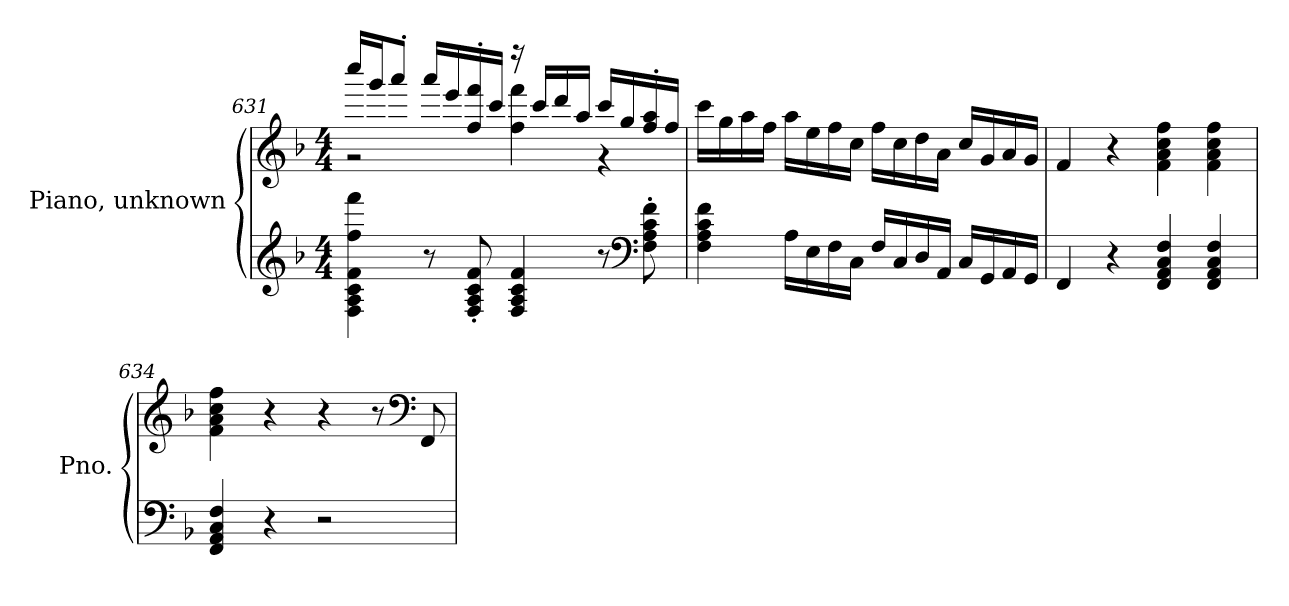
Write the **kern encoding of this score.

**kern	**kern
*part1	*part1
*staff2	*staff1
*I"Piano, unknown	*
*I'Pno.	*
*clefG2	*clefG2
*k[b-]	*k[b-]
*M4/4	*M4/4
=631	=631
*	*^
4F\ 4A\ 4c\ 4f\ 4ff\ 4fff\	16cccc/LL	2r
.	16ggg/J	.
.	8aaa'/J	.
8r	16aaa/LL	.
.	16eee/	.
8F/' 8A/' 8c/' 8f/'	16ff/' 16fff/'	.
.	16ccc/JJ	.
4F/ 4A/ 4c/ 4f/	16r	4ff\ 4fff\
.	16ccc/LL	.
.	16ddd/	.
.	16aa/JJ	.
8r	16ccc/LL	4r
.	16gg/	.
*clefF4	*	*
8F\' 8A\' 8c\' 8f\'	16ff/' 16aa/'	.
.	16ff/JJ	.
*	*v	*v
!!LO:LB:g=z
=632	=632
4F\ 4A\ 4c\ 4f\	16ccc\LL
.	16gg\
.	16aa\
.	16ff\JJ
16A\LL	16aa\LL
16E\	16ee\
16F\	16ff\
16C\JJ	16cc\JJ
16F/LL	16ff\LL
16C/	16cc\
16D/	16dd\
16AA/JJ	16a\JJ
16C/LL	16cc/LL
16GG/	16g/
16AA/	16a/
16GG/JJ	16g/JJ
=633	=633
4FF/	4f/
4r	4r
4FF/ 4AA/ 4C/ 4F/	4f\ 4a\ 4cc\ 4ff\
4FF/ 4AA/ 4C/ 4F/	4f\ 4a\ 4cc\ 4ff\
=634	=634
4FF/ 4AA/ 4C/ 4F/	4f\ 4a\ 4cc\ 4ff\
4r	4r
2r	4r
.	8r
*	*clefF4
.	8FF/
=	=
*-	*-
